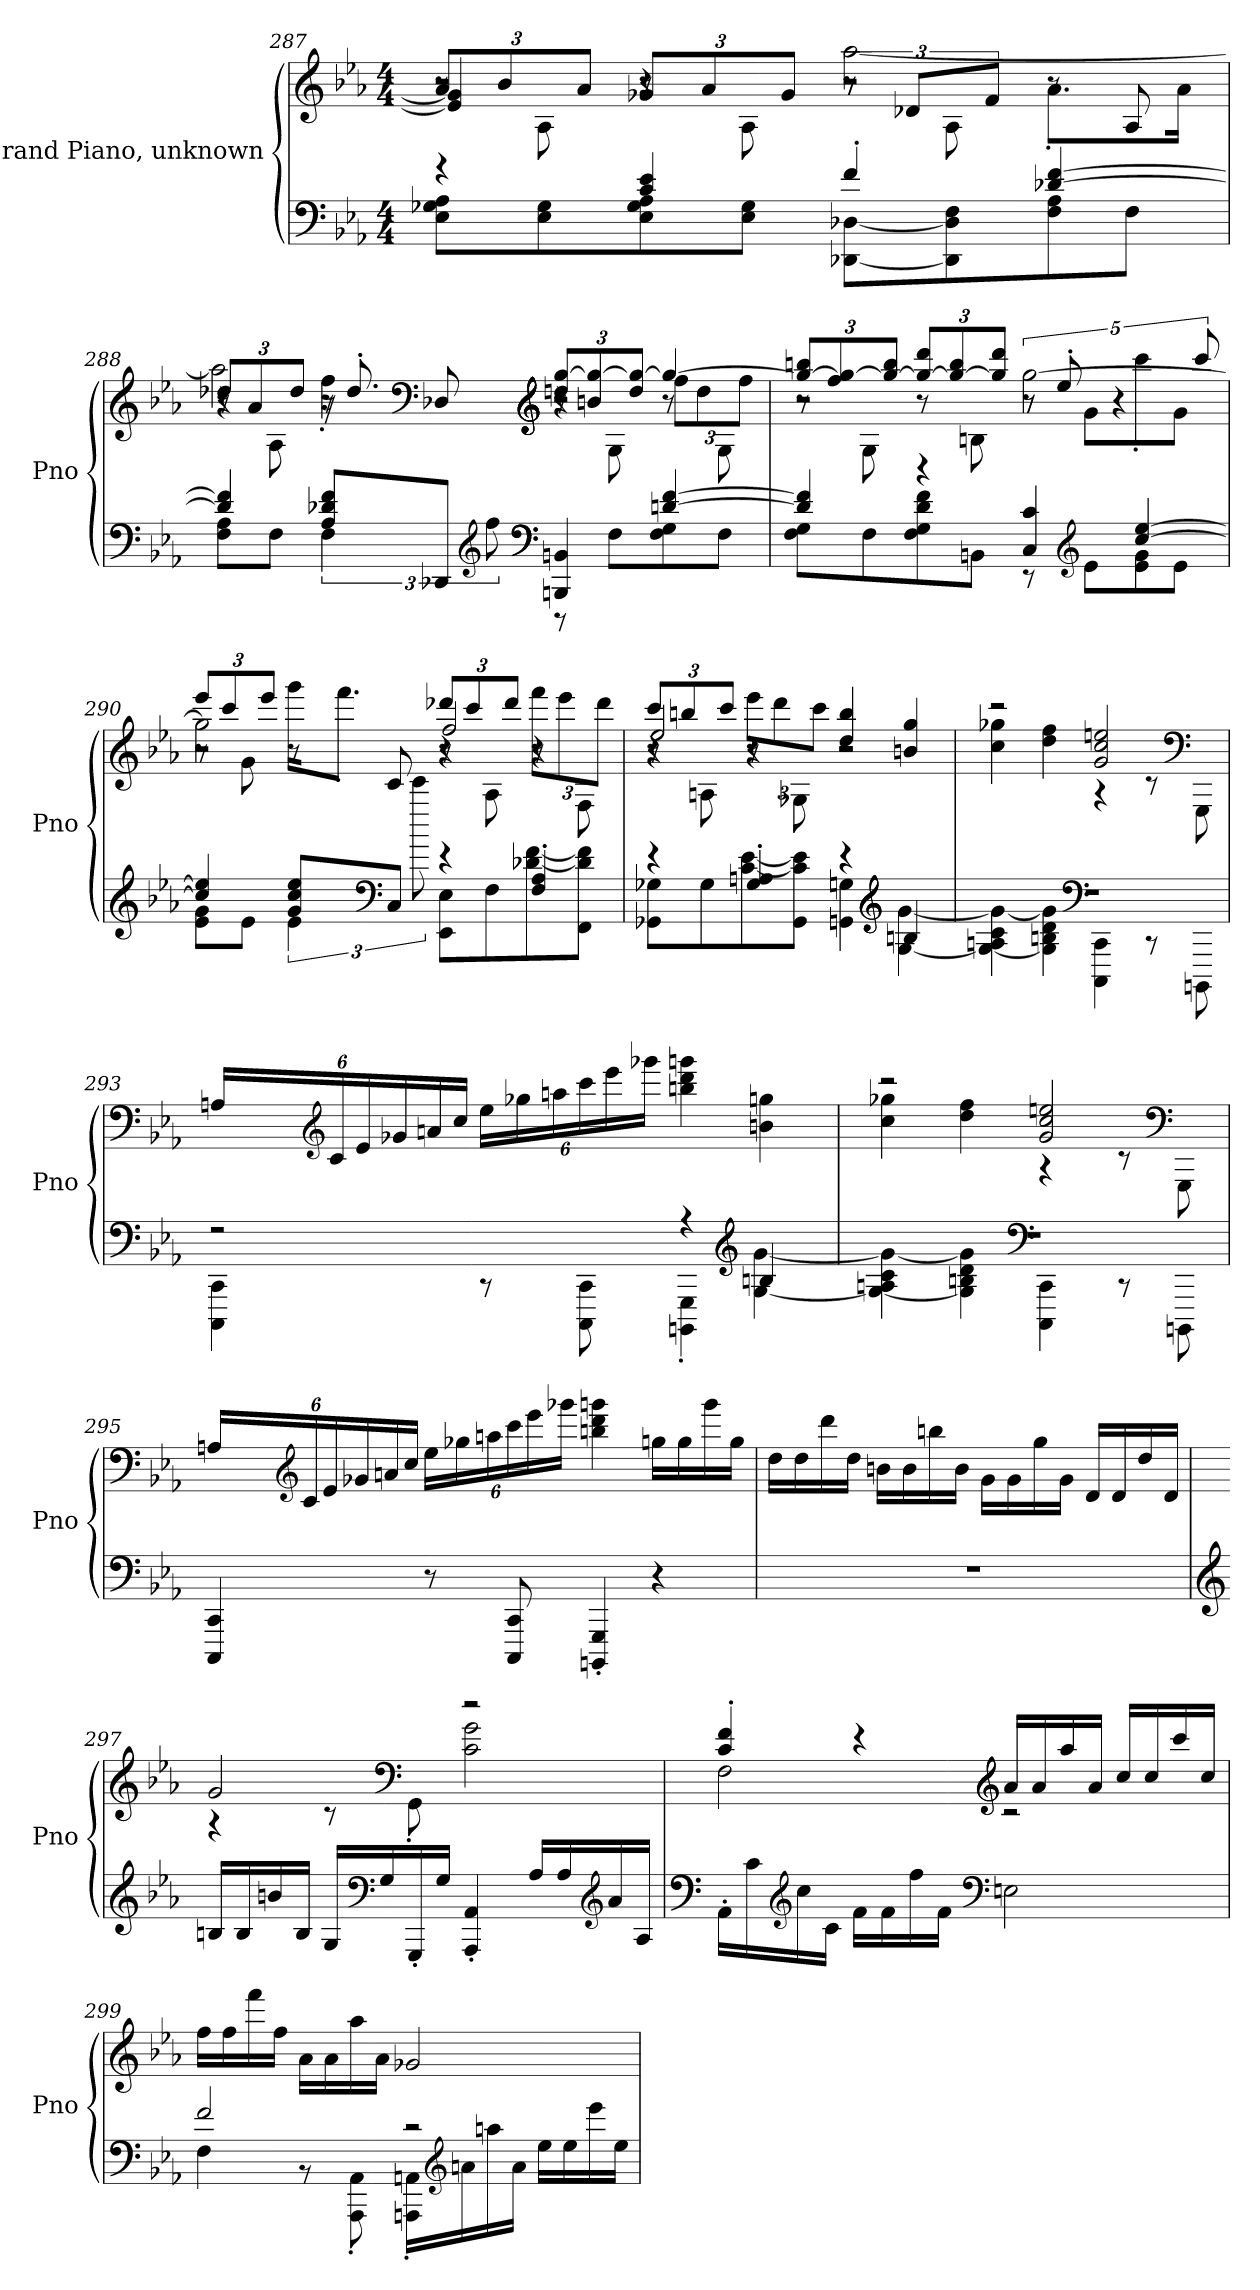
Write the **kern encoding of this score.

**kern	**kern
*part1	*part1
*staff2	*staff1
*I"Grand Piano, unknown	*
*I'Pno	*
!!LO:LB:g=z
*clefF4	*clefG2
*k[b-e-a-]	*k[b-e-a-]
*M4/4	*M4/4
=287	=287
*^	*
*	*	*Xbrackettup
*	*	*^
*	*	*	*^
*	*	*	*	*^
4r	8E-\ 8G-X\ 8A-\L	12a-/L	8r	4e-/] 4g-/]	2r
.	.	12b-/	.	.	.
.	8E-\ 8G-\	.	8A-\	.	.
.	.	12a-/J	.	.	.
4c/ 4e-/	8E-\ 8G-\ 8A-\	12g-X/L	8r	4r	.
.	.	12a-/	.	.	.
.	8E-\ 8G-\J	.	8A-\	.	.
.	.	12g-/J	.	.	.
*	*	*brackettup	*	*	*
4f'/	[8DD-X\ [8D-X\L	12r	8r	2r	[2aa-\
.	.	12d-X/L	.	.	.
.	8DD-\] 8D-\] 8F\	.	8A-\	.	.
.	.	12f/J	.	.	.
[4d-X/ [4f/	8F\ 8A-\	8r	8.a-'\L	.	.
.	8F\J	8A-/	.	.	.
.	.	.	16a-\Jk	.	.
!!LO:PB:g=z	!!	!!	!!
=288	=288	=288	=288	=288	=288
*	*	*Xbrackettup	*	*	*
4d-/] 4f/]	8F\ 8A-\L	12dd-X/L	8r	4r	2aa-\]
.	.	12a-/	.	.	.
.	8F\J	.	8A-\	.	.
.	.	12dd-/J	.	.	.
8A-/ 8d-X/ 8f/L	6F\	8r	4ff'\	16r	.
.	.	.	.	8.dd-'/	.
*	*	*clefF4	*	*	*
8DD-X/J	.	8D-X/	.	.	.
*clefG2	*	*	*	*	*
.	12ff\	.	.	.	.
*clefF4	*	*clefG2	*	*	*
4BBBn/ 4BBn/	8r	12ddn/ [12gg/L	8r	2r	4r
.	.	12bn/ 12gg/_	.	.	.
.	8F\L	.	8G\	.	.
.	.	12dd/ 12gg/_J	.	.	.
[4dn/ [4f/	8F\ 8G\	4gg/_	12ff\L	.	8r
.	.	.	12dd\	.	.
.	8F\J	.	.	.	8G\
.	.	.	12ff\J	.	.
*	*	*	*	*v	*v
!!LO:LB:g=z
=289	=289	=289	=289	=289
4d/] 4f/]	8F\ 8G\L	12gg/_ 12bbn/L	8r	2r
.	.	12ff/ 12gg/_	.	.
.	8F\	.	8G\	.
.	.	12gg/_ 12bb/J	.	.
4r	8F\ 8G\ 8d\ 8f\	12gg/_ 12ddd/L	8r	.
.	.	12gg/_ 12bb/	.	.
.	8BBn\J	.	8Bn\	.
.	.	12gg/] 12ddd/J	.	.
*	*	*brackettup	*	*
4C/ 4c/	8r	10r	8r	[2gg\
.	.	10ee-'/	.	.
*clefG2	*	*	*	*
.	8e-\L	.	8g\L	.
.	.	5r	.	.
[4cc/ [4ee-/	8e-\ 8g\	.	8ccc'\	.
.	8e-\J	.	8g\J	.
.	.	10ccc/	.	.
*	*	*v	*v	*v
=290	=290	=290
*	*	*Xbrackettup
*	*	*^
*	*	*	*^
*	*	*	*	*^
4cc/] 4ee-/]	8e-\ 8g\L	12eee-/L	8r	2r	2gg\]
.	.	12ccc/	.	.	.
.	8e-\J	.	8g\	.	.
.	.	12eee-/J	.	.	.
8g/ 8cc/ 8ee-/L	6e-\	8r	16ggg\KL	.	.
.	.	.	8.fff'\J	.	.
*clefF4	*	*	*	*	*
8C/J	.	8c/	.	.	.
.	12eee-\	.	.	.	.
4r	8EE-\ 8E-\L	12ddd-X/L	8r	2ff/	4r
.	.	12ccc/	.	.	.
.	8F\	.	8A-\	.	.
.	.	12ddd-/J	.	.	.
4F/' 4A-/'	[8d-X\ [8f\	4r	12fff\L	.	8r
.	.	.	12eee-\	.	.
.	8FF\ 8d-\] 8f\]J	.	.	.	8F\
.	.	.	12ddd-\J	.	.
!!LO:LB:g=z	!!	!!	!!
=291	=291	=291	=291	=291	=291
4r	8GG-X\ 8G-X\L	12ccc/L	8r	2ee-/	4r
.	.	12bbn/	.	.	.
.	8G-\	.	8An\	.	.
.	.	12ccc/J	.	.	.
4G-/' 4An/'	[8c\ [8e-\	4r	12eee-\L	.	8r
.	.	.	12ddd\	.	.
.	8GG-\ 8c\] 8e-\]J	.	.	.	8G-X\
.	.	.	12ccc\J	.	.
4r	4GGn\ 4Gn\	4dd/ 4bb/	2r	2r	2r
*clefG2	*	*	*	*	*
4Bn/	[4G\ [4g\	4bn/ 4gg/	.	.	.
*	*	*	*v	*v	*v
=292	=292	=292	=292
1r	4G\_ 4An\ 4c\ 4g\_	2r	4cc\ 4gg-X\
.	4G\] 4Bn\ 4d\ 4g\]	.	4dd\ 4ff\
*clefF4	*	*	*
.	4CCC\ 4CC\	2g/ 2cc/ 2een/	4r
.	8r	.	8r
*	*	*clefF4	*
.	8BBBBn\	.	8GGG\
*	*	*v	*v
!!LO:LB:g=z
=293	=293	=293
2r	4CCC\ 4CC\	24An/LL
*	*	*clefG2
.	.	24c/
.	.	24e-/
.	.	24g-X/
.	.	24an/
.	.	24cc/JJ
.	8r	24ee-\LL
.	.	24gg-X\
.	.	24aan\
.	8CCC\ 8CC\	24ccc\
.	.	24eee-\
.	.	24ggg-X\JJ
4r	4BBBBn\' 4GGG\'	4bbn\ 4ddd\ 4gggn\
*clefG2	*	*
4Bn/	[4G\ [4g\	4bn\ 4ggn\
=294	=294	=294
*	*	*^
1r	4G\_ 4An\ 4c\ 4g\_	2r	4cc\ 4gg-X\
.	4G\] 4Bn\ 4d\ 4g\]	.	4dd\ 4ff\
*clefF4	*	*	*
.	4CCC\ 4CC\	2g/ 2cc/ 2een/	4r
.	8r	.	8r
*	*	*clefF4	*
.	8BBBBn\	.	8GGG\
*v	*v	*	*
*	*v	*v
!!LO:LB:g=z
=295	=295
4CCC/ 4CC/	24An/LL
*	*clefG2
.	24c/
.	24e-/
.	24g-X/
.	24an/
.	24cc/JJ
8r	24ee-\LL
.	24gg-X\
.	24aan\
8CCC/ 8CC/	24ccc\
.	24eee-\
.	24ggg-X\JJ
4BBBBn/' 4GGG/'	4bbn\ 4ddd\ 4gggn\
4r	16ggn\LL
.	16gg\
.	16ggg\
.	16gg\JJ
=296	=296
1r	16dd\LL
.	16dd\
.	16ddd\
.	16dd\JJ
.	16bn\LL
.	16b\
.	16bbn\
.	16b\JJ
.	16g\LL
.	16g\
.	16gg\
.	16g\JJ
.	16d/LL
.	16d/
.	16dd/
.	16d/JJ
!!LO:PB:g=z
=297	=297
*clefG2	*
*	*^
16Bn/LL	2g/	4r
16B/	.	.
16bn/	.	.
16B/JJ	.	.
16G/LL	.	8r
*clefF4	*	*
16G/	.	.
*	*clefF4	*
16GGG'/	.	8GG'\
16G/JJ	.	.
4AAA-/' 4AA-/'	2r	2c\ 2g\
16A-/LL	.	.
16A-/	.	.
*clefG2	*	*
16a-/	.	.
16A-/JJ	.	.
=298	=298	=298
*clefF4	*	*
16AA-'\LL	4c/' 4f/'	2F\
16c\	.	.
*clefG2	*	*
16cc\	.	.
16c\JJ	.	.
16f\LL	4r	.
16f\	.	.
16ff\	.	.
16f\JJ	.	.
*clefF4	*clefG2	*
2En\	16a-/LL	2r
.	16a-/	.
.	16aa-/	.
.	16a-/JJ	.
.	16cc/LL	.
.	16cc/	.
.	16ccc/	.
.	16cc/JJ	.
*	*v	*v
!!LO:LB:g=z
=299	=299
*^	*
2f/	4F\	16ff\LL
.	.	16ff\
.	.	16fff\
.	.	16ff\JJ
.	8r	16a-\LL
.	.	16a-\
.	8AAA-\' 8AA-\'	16aa-\
.	.	16a-\JJ
2r	16AAAn\' 16AAn\'LL	2g-X/
*clefG2	*	*
.	16an\	.
.	16aan\	.
.	16a\JJ	.
.	16ee-\LL	.
.	16ee-\	.
.	16eee-\	.
.	16ee-\JJ	.
*v	*v	*
=	=
*-	*-
